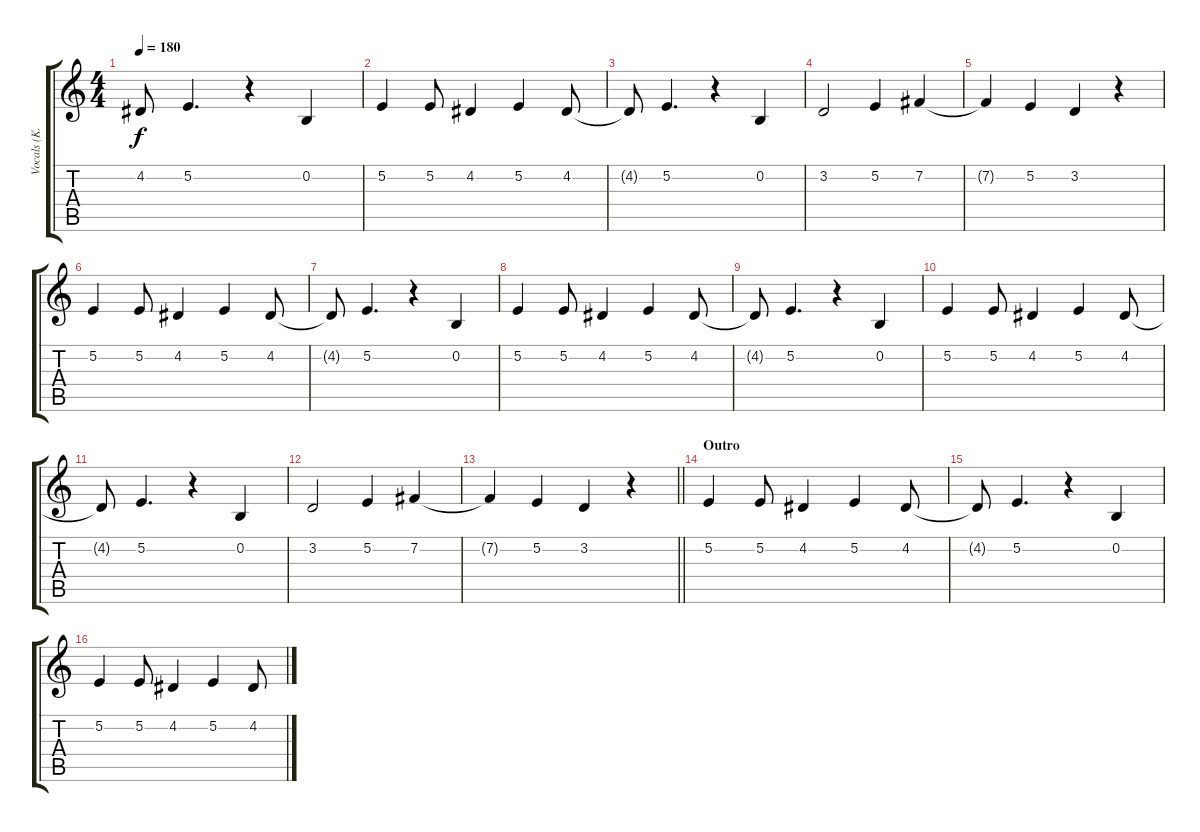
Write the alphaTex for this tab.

\track ("Vocals (K.H. Lee)" "Vocals (K.") {instrument flute}
\staff {score tabs}
\tuning (E4 B3 G3 D3 A2 E2) {hide}
\ts (4 4)
\tempo 180
\clef g2
\ks c
4.2{t}.8{dy f} 5.2.4{d} r.4 0.2.4 |
5.2.4 5.2.8 4.2.4 5.2.4 4.2.8 |
4.2{t}.8 5.2.4{d} r.4 0.2.4 |
3.2.2 5.2.4 7.2.4 |
7.2{t}.4 5.2.4 3.2.4 r.4 |
5.2.4 5.2.8 4.2.4 5.2.4 4.2.8 |
4.2{t}.8 5.2.4{d} r.4 0.2.4 |
5.2.4 5.2.8 4.2.4 5.2.4 4.2.8 |
4.2{t}.8 5.2.4{d} r.4 0.2.4 |
5.2.4 5.2.8 4.2.4 5.2.4 4.2.8 |
4.2{t}.8 5.2.4{d} r.4 0.2.4 |
3.2.2 5.2.4 7.2.4 |
\barLineRight lightlight
7.2{t}.4 5.2.4 3.2.4 r.4 |
\section ("" "Outro")
5.2.4 5.2.8 4.2.4 5.2.4 4.2.8 |
4.2{t}.8 5.2.4{d} r.4 0.2.4 |
5.2.4 5.2.8 4.2.4 5.2.4 4.2.8
